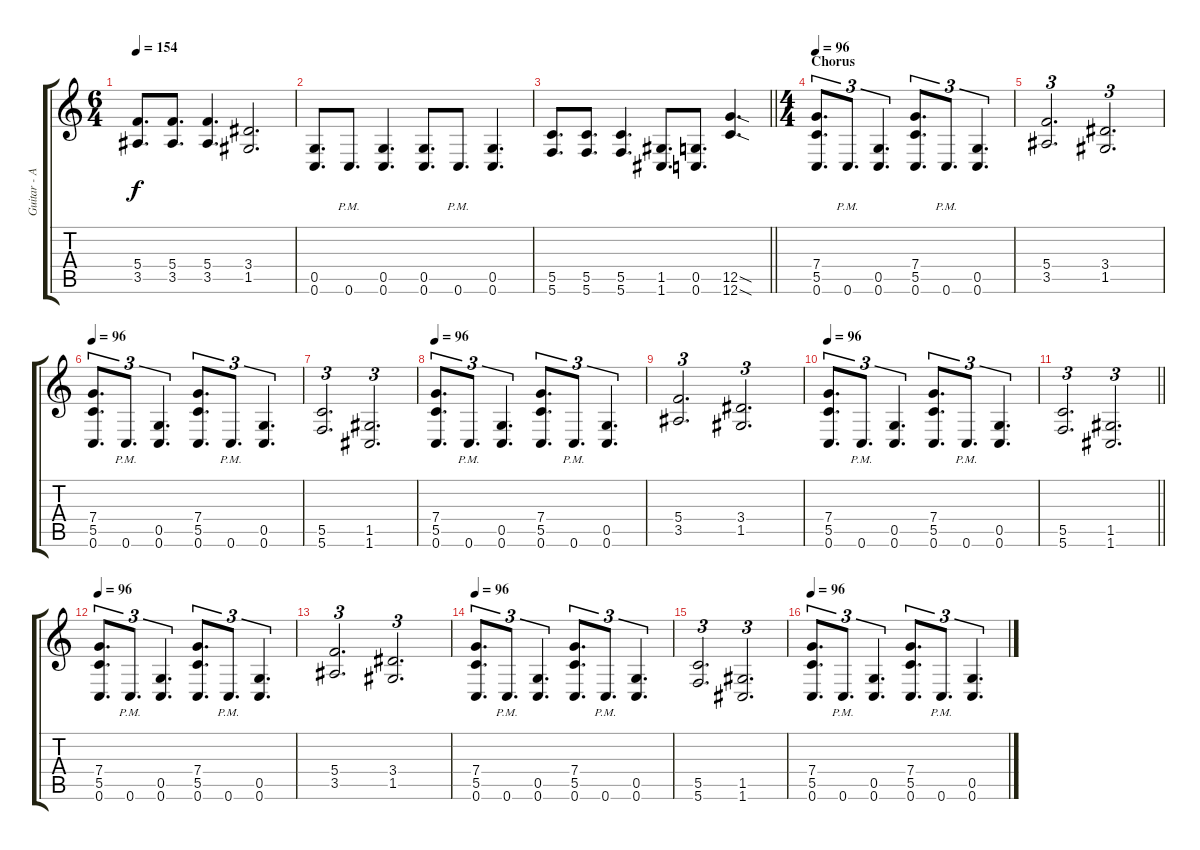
\track ("Guitar - Adam Dutkiewicz" "Guitar - A") {instrument overdrivenguitar}
\staff {score tabs}
\tuning (D4 A3 F3 C3 G2 C2) {hide}
\ts (6 4)
\tempo 154
\clef g2
\ks c
(5.4 3.5).8{d dy f} (5.4 3.5).8{d} (5.4 3.5).4{d} (3.4 1.5).2{d} |
(0.5 0.6).8{d} 0.6{pm}.8{d} (0.5 0.6).4{d} (0.5 0.6).8{d} 0.6{pm}.8{d} (0.5 0.6).4{d} |
\barLineRight lightlight
(5.5 5.6).8{d} (5.5 5.6).8{d} (5.5 5.6).4{d} (1.5 1.6).8{d} (0.5 0.6).8{d} (12.5{sod} 12.6{sod}).4{d} |
\ts (4 4)
\section ("" "Chorus")
\tempo 96
(7.4 5.5 0.6).8{d tu (3 2)} 0.6{pm}.8{d tu (3 2)} (0.5 0.6).4{d tu (3 2)} (7.4 5.5 0.6).8{d tu (3 2)} 0.6{pm}.8{d tu (3 2)} (0.5 0.6).4{d tu (3 2)} |
(5.4 3.5).2{d tu (3 2)} (3.4 1.5).2{d tu (3 2)} |
\tempo 96
(7.4 5.5 0.6).8{d tu (3 2)} 0.6{pm}.8{d tu (3 2)} (0.5 0.6).4{d tu (3 2)} (7.4 5.5 0.6).8{d tu (3 2)} 0.6{pm}.8{d tu (3 2)} (0.5 0.6).4{d tu (3 2)} |
(5.5 5.6).2{d tu (3 2)} (1.5 1.6).2{d tu (3 2)} |
\tempo 96
(7.4 5.5 0.6).8{d tu (3 2)} 0.6{pm}.8{d tu (3 2)} (0.5 0.6).4{d tu (3 2)} (7.4 5.5 0.6).8{d tu (3 2)} 0.6{pm}.8{d tu (3 2)} (0.5 0.6).4{d tu (3 2)} |
(5.4 3.5).2{d tu (3 2)} (3.4 1.5).2{d tu (3 2)} |
\tempo 96
(7.4 5.5 0.6).8{d tu (3 2)} 0.6{pm}.8{d tu (3 2)} (0.5 0.6).4{d tu (3 2)} (7.4 5.5 0.6).8{d tu (3 2)} 0.6{pm}.8{d tu (3 2)} (0.5 0.6).4{d tu (3 2)} |
\barLineRight lightlight
(5.5 5.6).2{d tu (3 2)} (1.5 1.6).2{d tu (3 2)} |
\tempo 96
(7.4 5.5 0.6).8{d tu (3 2)} 0.6{pm}.8{d tu (3 2)} (0.5 0.6).4{d tu (3 2)} (7.4 5.5 0.6).8{d tu (3 2)} 0.6{pm}.8{d tu (3 2)} (0.5 0.6).4{d tu (3 2)} |
(5.4 3.5).2{d tu (3 2)} (3.4 1.5).2{d tu (3 2)} |
\tempo 96
(7.4 5.5 0.6).8{d tu (3 2)} 0.6{pm}.8{d tu (3 2)} (0.5 0.6).4{d tu (3 2)} (7.4 5.5 0.6).8{d tu (3 2)} 0.6{pm}.8{d tu (3 2)} (0.5 0.6).4{d tu (3 2)} |
(5.5 5.6).2{d tu (3 2)} (1.5 1.6).2{d tu (3 2)} |
\tempo 96
(7.4 5.5 0.6).8{d tu (3 2)} 0.6{pm}.8{d tu (3 2)} (0.5 0.6).4{d tu (3 2)} (7.4 5.5 0.6).8{d tu (3 2)} 0.6{pm}.8{d tu (3 2)} (0.5 0.6).4{d tu (3 2)}
